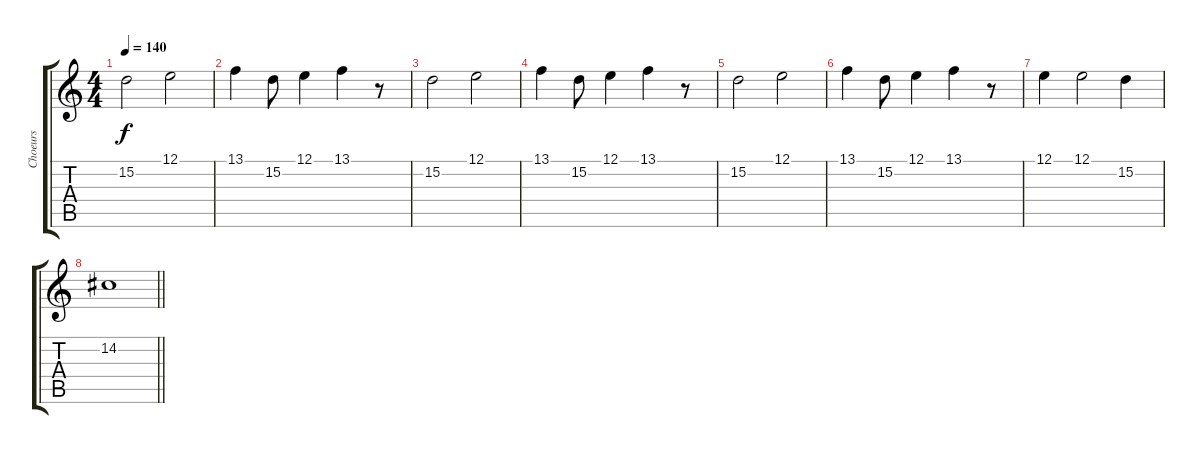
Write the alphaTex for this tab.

\track ("Choeurs " "Choeurs ") {instrument choiraahs}
\staff {score tabs}
\tuning (E4 B3 G3 D3 A2 E2) {hide}
\ts (4 4)
\tempo 140
\clef g2
\ks c
15.2.2{dy f} 12.1.2 |
13.1.4 15.2.8 12.1.4 13.1.4 r.8 |
15.2.2 12.1.2 |
13.1.4 15.2.8 12.1.4 13.1.4 r.8 |
15.2.2 12.1.2 |
13.1.4 15.2.8 12.1.4 13.1.4 r.8 |
12.1.4 12.1.2 15.2.4 |
\barLineRight lightlight
14.2.1
